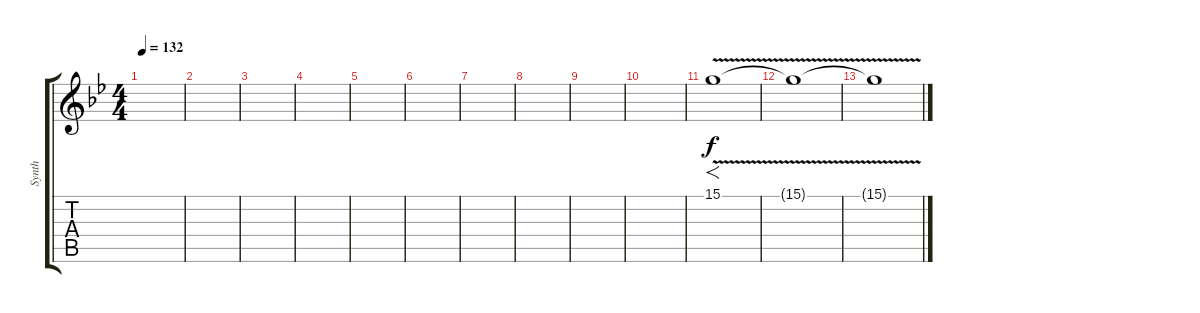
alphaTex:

\track ("Synth" "Synth") {instrument lead2sawtooth}
\staff {score tabs}
\tuning (E4 B3 G3 D3 A2 E2) {hide}
\ts (4 4)
\tempo 132
\clef g2
\ks bb
|
|
|
|
|
|
|
|
|
|
15.1{v}.1{f} |
15.1{v t}.1 |
15.1{v t}.1{volume 3}
